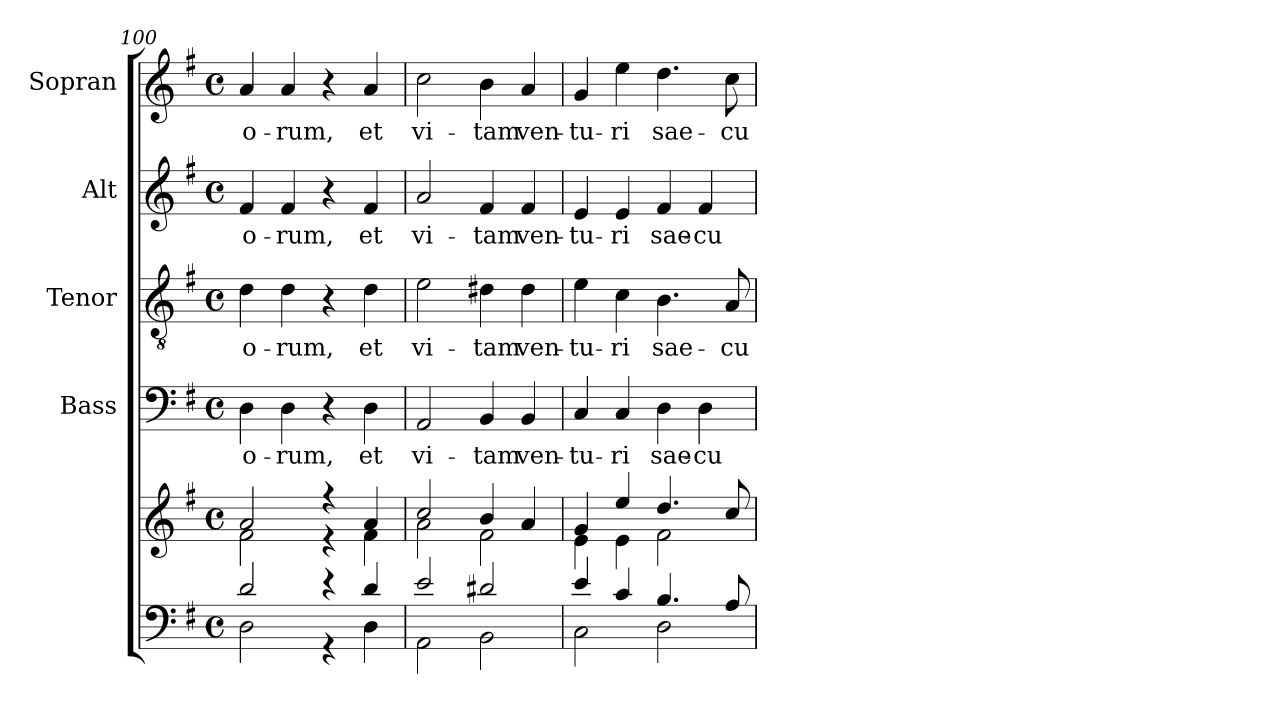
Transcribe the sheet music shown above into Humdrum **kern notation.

**kern	**kern	**kern	**text	**kern	**text	**kern	**text	**kern	**text
*part5	*part5	*part4	*part4	*part3	*part3	*part2	*part2	*part1	*part1
*staff6	*staff5	*staff4	*staff4	*staff3	*staff3	*staff2	*staff2	*staff1	*staff1
*	*	*I"Bass	*	*I"Tenor	*	*I"Alt	*	*I"Sopran	*
*	*	*I'B.	*	*I'T.	*	*I'A.	*	*I'S.	*
!!LO:LB:g=z
*clefF4	*clefG2	*clefF4	*	*clefGv2	*	*clefG2	*	*clefG2	*
*k[f#]	*k[f#]	*k[f#]	*	*k[f#]	*	*k[f#]	*	*k[f#]	*
*G:	*G:	*G:	*	*G:	*	*G:	*	*G:	*
*M4/4	*M4/4	*M4/4	*	*M4/4	*	*M4/4	*	*M4/4	*
*met(c)	*met(c)	*met(c)	*	*met(c)	*	*met(c)	*	*met(c)	*
=100	=100	=100	=100	=100	=100	=100	=100	=100	=100
*^	*^	*	*	*	*	*	*	*	*
!	!	!	!	!	!LO:LY:b	!	!LO:LY:b	!	!LO:LY:b	!	!LO:LY:b
2d/	2D\	2a/	2f#\	4D\	-o-	4d\	-o-	4f#/	-o-	4a/	-o-
!	!	!	!	!	!LO:LY:b	!	!LO:LY:b	!	!LO:LY:b	!	!LO:LY:b
.	.	.	.	4D\	-rum,	4d\	-rum,	4f#/	-rum,	4a/	-rum,
4r	4r	4r	4r	4r	.	4r	.	4r	.	4r	.
!	!	!	!	!	!LO:LY:b	!	!LO:LY:b	!	!LO:LY:b	!	!LO:LY:b
4d/	4D\	4a/	4f#\	4D\	et	4d\	et	4f#/	et	4a/	et
=101	=101	=101	=101	=101	=101	=101	=101	=101	=101	=101	=101
!	!	!	!	!	!LO:LY:b	!	!LO:LY:b	!	!LO:LY:b	!	!LO:LY:b
2e/	2AA\	2cc/	2a\	2AA/	vi-	2e\	vi-	2a/	vi-	2cc\	vi-
!	!	!	!	!	!LO:LY:b	!	!LO:LY:b	!	!LO:LY:b	!	!LO:LY:b
2d#X/	2BB\	4b/	2f#\	4BB/	-tam	4d#X\	-tam	4f#/	-tam	4b\	-tam
!	!	!	!	!	!LO:LY:b	!	!LO:LY:b	!	!LO:LY:b	!	!LO:LY:b
.	.	4a/	.	4BB/	ven-	4d#\	ven-	4f#/	ven-	4a/	ven-
=102	=102	=102	=102	=102	=102	=102	=102	=102	=102	=102	=102
!	!	!	!	!	!LO:LY:b	!	!LO:LY:b	!	!LO:LY:b	!	!LO:LY:b
4e/	2C\	4g/	4e\	4C/	-tu-	4e\	-tu-	4e/	-tu-	4g/	-tu-
!	!	!	!	!	!LO:LY:b	!	!LO:LY:b	!	!LO:LY:b	!	!LO:LY:b
4c/	.	4ee/	4e\	4C/	-ri	4c\	-ri	4e/	-ri	4ee\	-ri
!	!	!	!	!	!LO:LY:b	!	!LO:LY:b	!	!LO:LY:b	!	!LO:LY:b
4.B/	2D\	4.dd/	2f#\	4D\	sae-	4.B\	sae-	4f#/	sae-	4.dd\	sae-
!	!	!	!	!	!LO:LY:b	!	!	!	!LO:LY:b	!	!
.	.	.	.	4D\	-cu-	.	.	4f#/	-cu-	.	.
!	!	!	!	!	!	!	!LO:LY:b	!	!	!	!LO:LY:b
8A/	.	8cc/	.	.	.	8A/	-cu-	.	.	8cc\	-cu-
*v	*v	*	*	*	*	*	*	*	*	*	*
*	*v	*v	*	*	*	*	*	*	*	*
=	=	=	=	=	=	=	=	=	=
*-	*-	*-	*-	*-	*-	*-	*-	*-	*-
